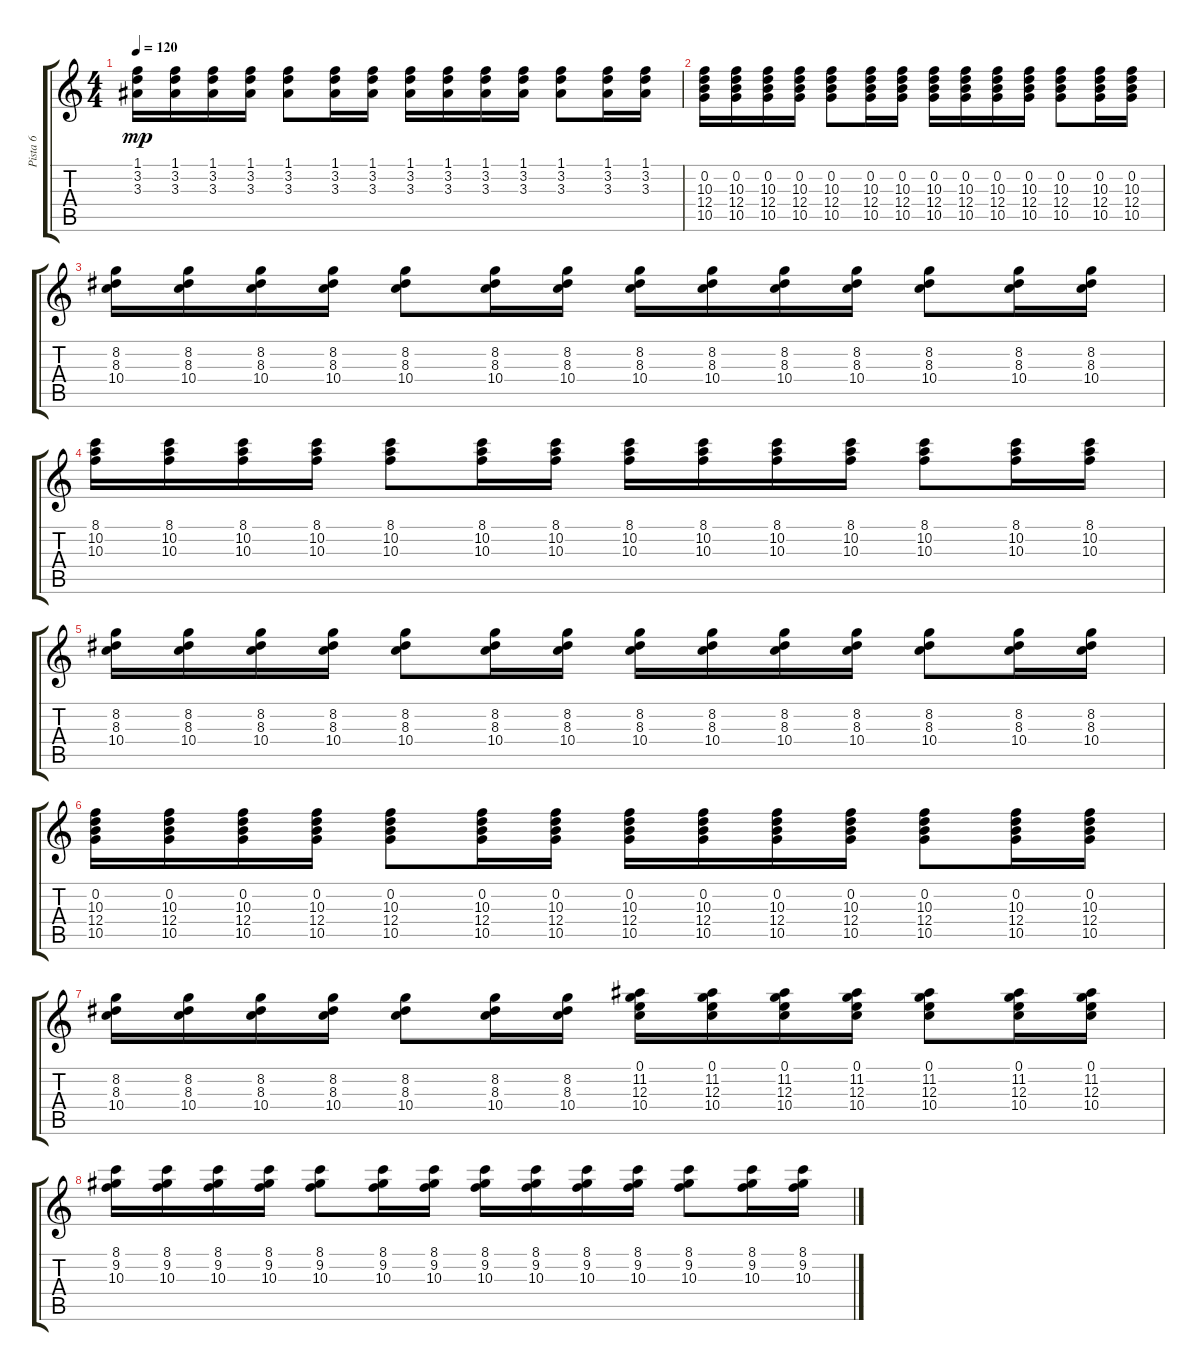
\track ("Pista 6" "Pista 6") {instrument acousticguitarnylon}
\staff {score tabs}
\tuning (E4 B3 G3 D3 A2 E2) {hide}
\ts (4 4)
\tempo 120
\clef g2
\ks c
(1.1 3.2 3.3).16{dy mp} (1.1 3.2 3.3).16 (1.1 3.2 3.3).16{instrument acousticguitarnylon} (1.1 3.2 3.3).16 (1.1 3.2 3.3).8 (1.1 3.2 3.3).16 (1.1 3.2 3.3).16 (1.1 3.2 3.3).16 (1.1 3.2 3.3).16 (1.1 3.2 3.3).16 (1.1 3.2 3.3).16 (1.1 3.2 3.3).8 (1.1 3.2 3.3).16 (1.1 3.2 3.3).16 |
(0.2 10.3 12.4 10.5).16 (0.2 10.3 12.4 10.5).16 (0.2 10.3 12.4 10.5).16 (0.2 10.3 12.4 10.5).16 (0.2 10.3 12.4 10.5).8 (0.2 10.3 12.4 10.5).16 (0.2 10.3 12.4 10.5).16 (0.2 10.3 12.4 10.5).16 (0.2 10.3 12.4 10.5).16 (0.2 10.3 12.4 10.5).16 (0.2 10.3 12.4 10.5).16 (0.2 10.3 12.4 10.5).8 (0.2 10.3 12.4 10.5).16 (0.2 10.3 12.4 10.5).16 |
(8.2 8.3 10.4).16 (8.2 8.3 10.4).16 (8.2 8.3 10.4).16{instrument acousticguitarnylon} (8.2 8.3 10.4).16 (8.2 8.3 10.4).8 (8.2 8.3 10.4).16 (8.2 8.3 10.4).16 (8.2 8.3 10.4).16 (8.2 8.3 10.4).16 (8.2 8.3 10.4).16 (8.2 8.3 10.4).16 (8.2 8.3 10.4).8 (8.2 8.3 10.4).16 (8.2 8.3 10.4).16 |
(8.1 10.2 10.3).16 (8.1 10.2 10.3).16 (8.1 10.2 10.3).16 (8.1 10.2 10.3).16 (8.1 10.2 10.3).8 (8.1 10.2 10.3).16 (8.1 10.2 10.3).16 (8.1 10.2 10.3).16 (8.1 10.2 10.3).16 (8.1 10.2 10.3).16 (8.1 10.2 10.3).16 (8.1 10.2 10.3).8 (8.1 10.2 10.3).16 (8.1 10.2 10.3).16 |
(8.2 8.3 10.4).16 (8.2 8.3 10.4).16 (8.2 8.3 10.4).16{instrument acousticguitarnylon} (8.2 8.3 10.4).16 (8.2 8.3 10.4).8 (8.2 8.3 10.4).16 (8.2 8.3 10.4).16 (8.2 8.3 10.4).16 (8.2 8.3 10.4).16 (8.2 8.3 10.4).16 (8.2 8.3 10.4).16 (8.2 8.3 10.4).8 (8.2 8.3 10.4).16 (8.2 8.3 10.4).16 |
(0.2 10.3 12.4 10.5).16 (0.2 10.3 12.4 10.5).16 (0.2 10.3 12.4 10.5).16 (0.2 10.3 12.4 10.5).16 (0.2 10.3 12.4 10.5).8 (0.2 10.3 12.4 10.5).16 (0.2 10.3 12.4 10.5).16 (0.2 10.3 12.4 10.5).16 (0.2 10.3 12.4 10.5).16 (0.2 10.3 12.4 10.5).16 (0.2 10.3 12.4 10.5).16 (0.2 10.3 12.4 10.5).8 (0.2 10.3 12.4 10.5).16 (0.2 10.3 12.4 10.5).16 |
(8.2 8.3 10.4).16 (8.2 8.3 10.4).16 (8.2 8.3 10.4).16 (8.2 8.3 10.4).16 (8.2 8.3 10.4).8 (8.2 8.3 10.4).16 (8.2 8.3 10.4).16 (0.1 11.2 12.3 10.4).16 (0.1 11.2 12.3 10.4).16 (0.1 11.2 12.3 10.4).16 (0.1 11.2 12.3 10.4).16 (0.1 11.2 12.3 10.4).8 (0.1 11.2 12.3 10.4).16 (0.1 11.2 12.3 10.4).16 |
(8.1 9.2 10.3).16 (8.1 9.2 10.3).16 (8.1 9.2 10.3).16 (8.1 9.2 10.3).16 (8.1 9.2 10.3).8 (8.1 9.2 10.3).16 (8.1 9.2 10.3).16 (8.1 9.2 10.3).16 (8.1 9.2 10.3).16 (8.1 9.2 10.3).16 (8.1 9.2 10.3).16 (8.1 9.2 10.3).8 (8.1 9.2 10.3).16 (8.1 9.2 10.3).16
